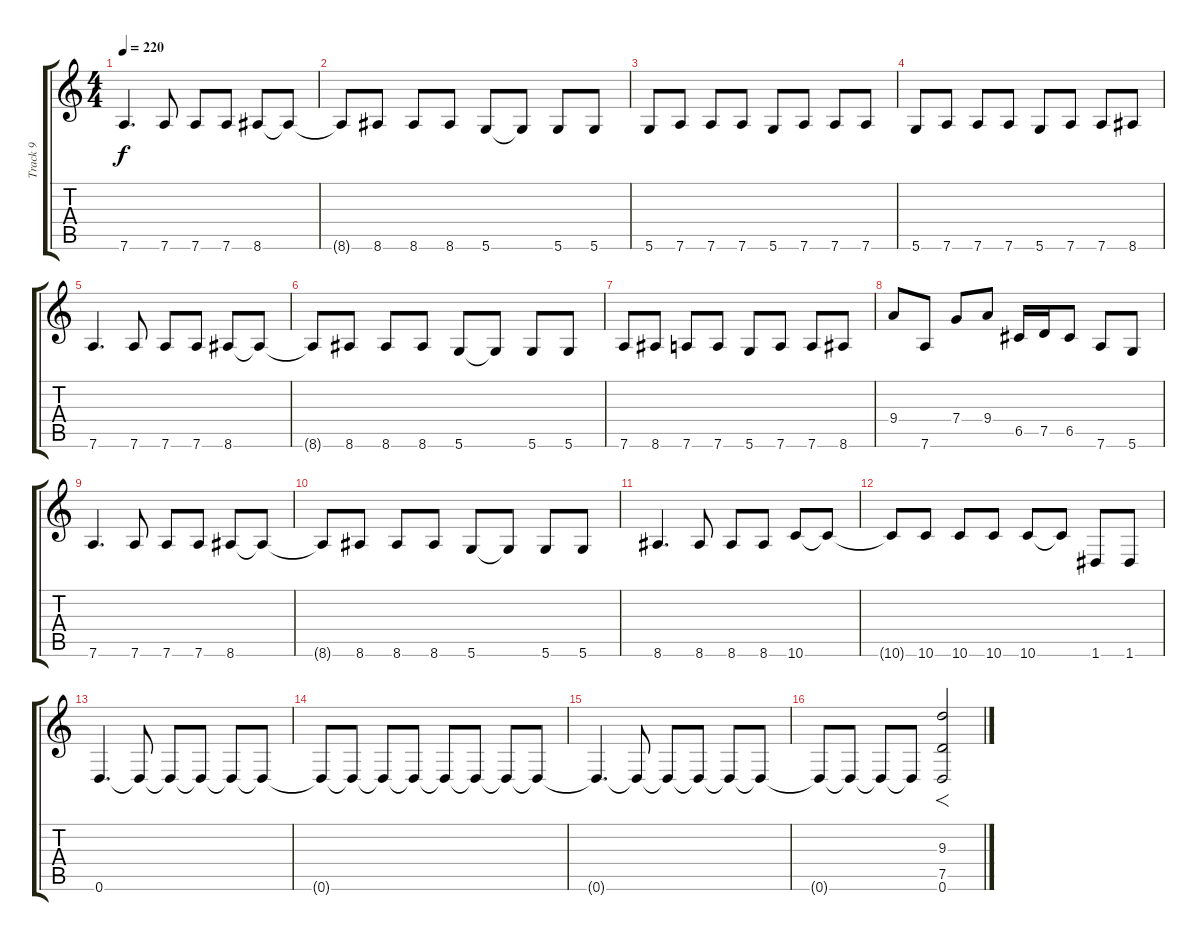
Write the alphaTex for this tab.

\track ("Track 9" "Track 9") {instrument electricbassfinger}
\staff {score tabs}
\tuning (D4 A3 F3 C3 G2 D2) {hide}
\ts (4 4)
\tempo 220
\clef g2
\ks c
7.6.4{d dy f} 7.6.8 7.6.8 7.6.8 8.6.8 8.6{t}.8 |
8.6{t}.8 8.6.8 8.6.8 8.6.8 5.6.8 5.6{t}.8 5.6.8 5.6.8 |
5.6.8 7.6.8 7.6.8 7.6.8 5.6.8 7.6.8 7.6.8 7.6.8 |
5.6.8 7.6.8 7.6.8 7.6.8 5.6.8 7.6.8 7.6.8 8.6.8 |
7.6.4{d} 7.6.8 7.6.8 7.6.8 8.6.8 8.6{t}.8 |
8.6{t}.8 8.6.8 8.6.8 8.6.8 5.6.8 5.6{t}.8 5.6.8 5.6.8 |
7.6.8 8.6.8 7.6.8 7.6.8 5.6.8 7.6.8 7.6.8 8.6.8 |
9.4.8 7.6.8 7.4.8 9.4.8 6.5.16 7.5.16 6.5.8 7.6.8 5.6.8 |
7.6.4{d} 7.6.8 7.6.8 7.6.8 8.6.8 8.6{t}.8 |
8.6{t}.8 8.6.8 8.6.8 8.6.8 5.6.8 5.6{t}.8 5.6.8 5.6.8 |
8.6.4{d} 8.6.8 8.6.8 8.6.8 10.6.8 10.6{t}.8 |
10.6{t}.8 10.6.8 10.6.8 10.6.8 10.6.8 10.6{t}.8 1.6.8 1.6.8 |
0.6.4{d} 0.6{t}.8 0.6{t}.8 0.6{t}.8 0.6{t}.8 0.6{t}.8 |
0.6{t}.8 0.6{t}.8 0.6{t}.8 0.6{t}.8 0.6{t}.8 0.6{t}.8 0.6{t}.8 0.6{t}.8 |
0.6{t}.4{d} 0.6{t}.8 0.6{t}.8 0.6{t}.8 0.6{t}.8 0.6{t}.8 |
0.6{t}.8 0.6{t}.8 0.6{t}.8 0.6{t}.8 (9.3 7.5 0.6).2{f}
